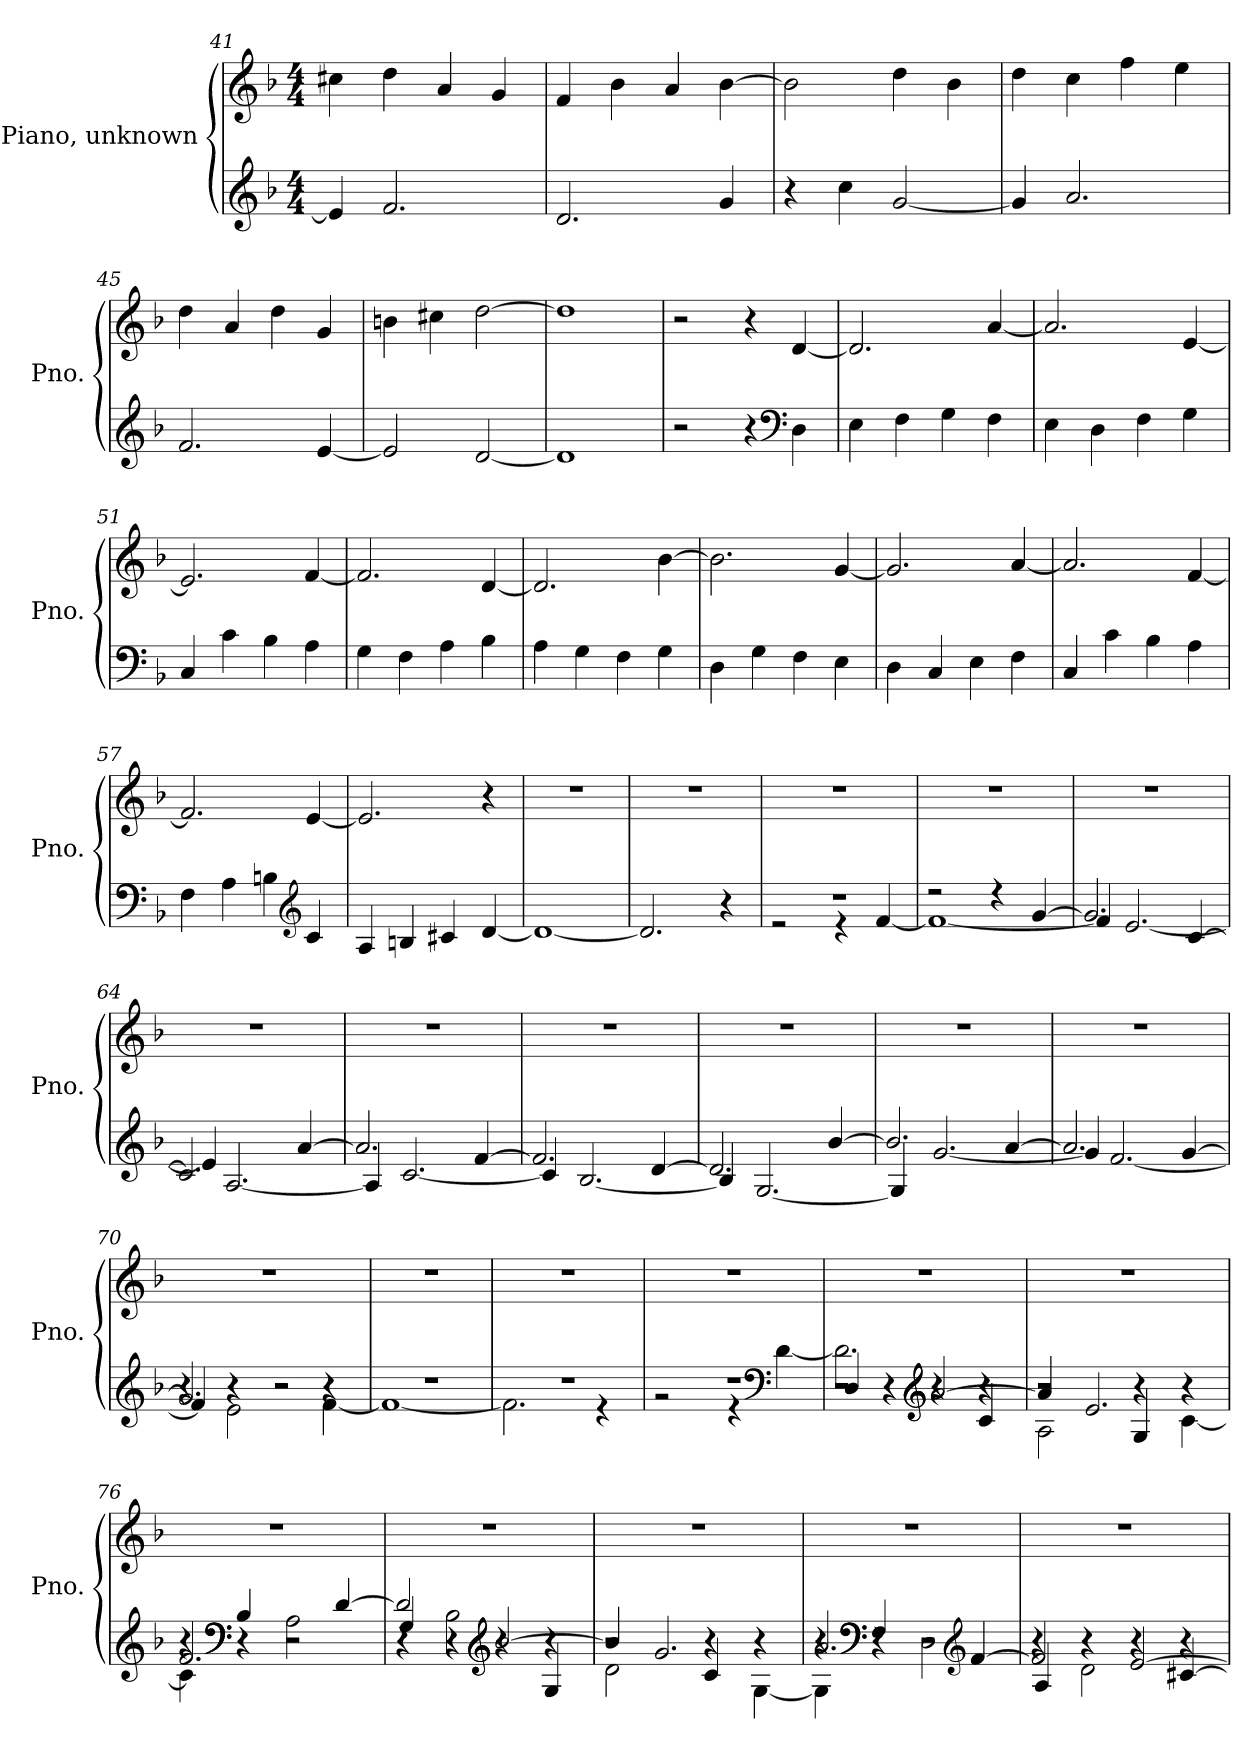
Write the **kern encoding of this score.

**kern	**kern
*part1	*part1
*staff2	*staff1
*I"Piano, unknown	*
*I'Pno.	*
!!LO:LB:g=z
*clefG2	*clefG2
*k[b-]	*k[b-]
*M4/4	*M4/4
=41	=41
4e/]	4cc#X\
2.f/	4dd\
.	4a/
.	4g/
=42	=42
2.d/	4f/
.	4b-\
.	4a/
4g/	[4b-\
=43	=43
4r	2b-\]
4cc\	.
[2g/	4dd\
.	4b-\
=44	=44
4g/]	4dd\
2.a/	4cc\
.	4ff\
.	4ee\
=45	=45
2.f/	4dd\
.	4a/
.	4dd\
[4e/	4g/
=46	=46
2e/]	4bn\
.	4cc#X\
[2d/	[2dd\
=47	=47
1d]	1dd]
=48	=48
2r	2r
4r	4r
*clefF4	*
4D\	[4d/
=49	=49
4E\	2.d/]
4F\	.
4G\	.
4F\	[4a/
!!LO:LB:g=z
=50	=50
4E\	2.a/]
4D\	.
4F\	.
4G\	[4e/
=51	=51
4C/	2.e/]
4c\	.
4B-\	.
4A\	[4f/
=52	=52
4G\	2.f/]
4F\	.
4A\	.
4B-\	[4d/
=53	=53
4A\	2.d/]
4G\	.
4F\	.
4G\	[4b-\
=54	=54
4D\	2.b-\]
4G\	.
4F\	.
4E\	[4g/
=55	=55
4D\	2.g/]
4C/	.
4E\	.
4F\	[4a/
=56	=56
4C/	2.a/]
4c\	.
4B-\	.
4A\	[4f/
=57	=57
4F\	2.f/]
4A\	.
4Bn\	.
*clefG2	*
4c/	[4e/
!!LO:LB:g=z
=58	=58
4A/	2.e/]
4Bn/	.
4c#X/	.
[4d/	4r
=59	=59
1d_	1r
=60	=60
2.d/]	1r
4r	.
=61	=61
*^	*
1r	2r	1r
.	4r	.
.	[4f/	.
=62	=62	=62
2r	1f_	1r
4r	.	.
[4g/	.	.
=63	=63	=63
2.g/]	4f/]	1r
.	[2.e/	.
[4c/	.	.
=64	=64	=64
2.c/]	4e/]	1r
.	[2.A/	.
[4a/	.	.
=65	=65	=65
2.a/]	4A/]	1r
.	[2.c/	.
[4f/	.	.
=66	=66	=66
2.f/]	4c/]	1r
.	[2.B-/	.
[4d/	.	.
!!LO:PB:g=z
=67	=67	=67
2.d/]	4B-/]	1r
.	[2.G/	.
[4b-/	.	.
=68	=68	=68
2.b-/]	4G/]	1r
.	[2.g/	.
[4a/	.	.
=69	=69	=69
2.a/]	4g/]	1r
.	[2.f/	.
[4g/	.	.
=70	=70	=70
*	*^	*
2.g/]	4r	4f/]	1r
.	2e\	4r	.
.	.	2r	.
4r	[4f\	.	.
*	*v	*v	*
=71	=71	=71
1r	1f_	1r
=72	=72	=72
1r	2.f\]	1r
.	4r	.
=73	=73	=73
1r	2r	1r
.	4r	.
*clefF4	*	*
.	[4d\	.
=74	=74	=74
*	*^	*
2r	2.d\]	4D/	1r
.	.	4r	.
*clefG2	*	*	*
[2a/	.	4r	.
.	4r	4c/	.
!!LO:LB:g=z
=75	=75	=75	=75
4a/]	2A\	2r	1r
2.e/	.	.	.
.	4r	4G/	.
.	[4c\	4r	.
=76	=76	=76	=76
2.f/	4c\]	4r	1r
*clefF4	*	*	*
.	4r	4B-/	.
.	2A\	2r	.
[4d/	.	.	.
=77	=77	=77	=77
2d/]	4r	4G/	1r
.	2B-\	4r	.
*clefG2	*	*	*
[2b-/	.	4r	.
.	4r	4G/	.
=78	=78	=78	=78
4b-/]	2d\	2r	1r
2.g/	.	.	.
.	4r	4c/	.
.	[4G\	4r	.
=79	=79	=79	=79
2.a/	4G\]	4r	1r
*clefF4	*	*	*
.	4r	4F/	.
.	2D\	2r	.
*clefG2	*	*	*
[4f/	.	.	.
=80	=80	=80	=80
2f/]	4r	4A/	1r
.	2d\	4r	.
[2e/	.	4r	.
.	4r	[4c#X/	.
*v	*v	*v	*
=	=
*-	*-
